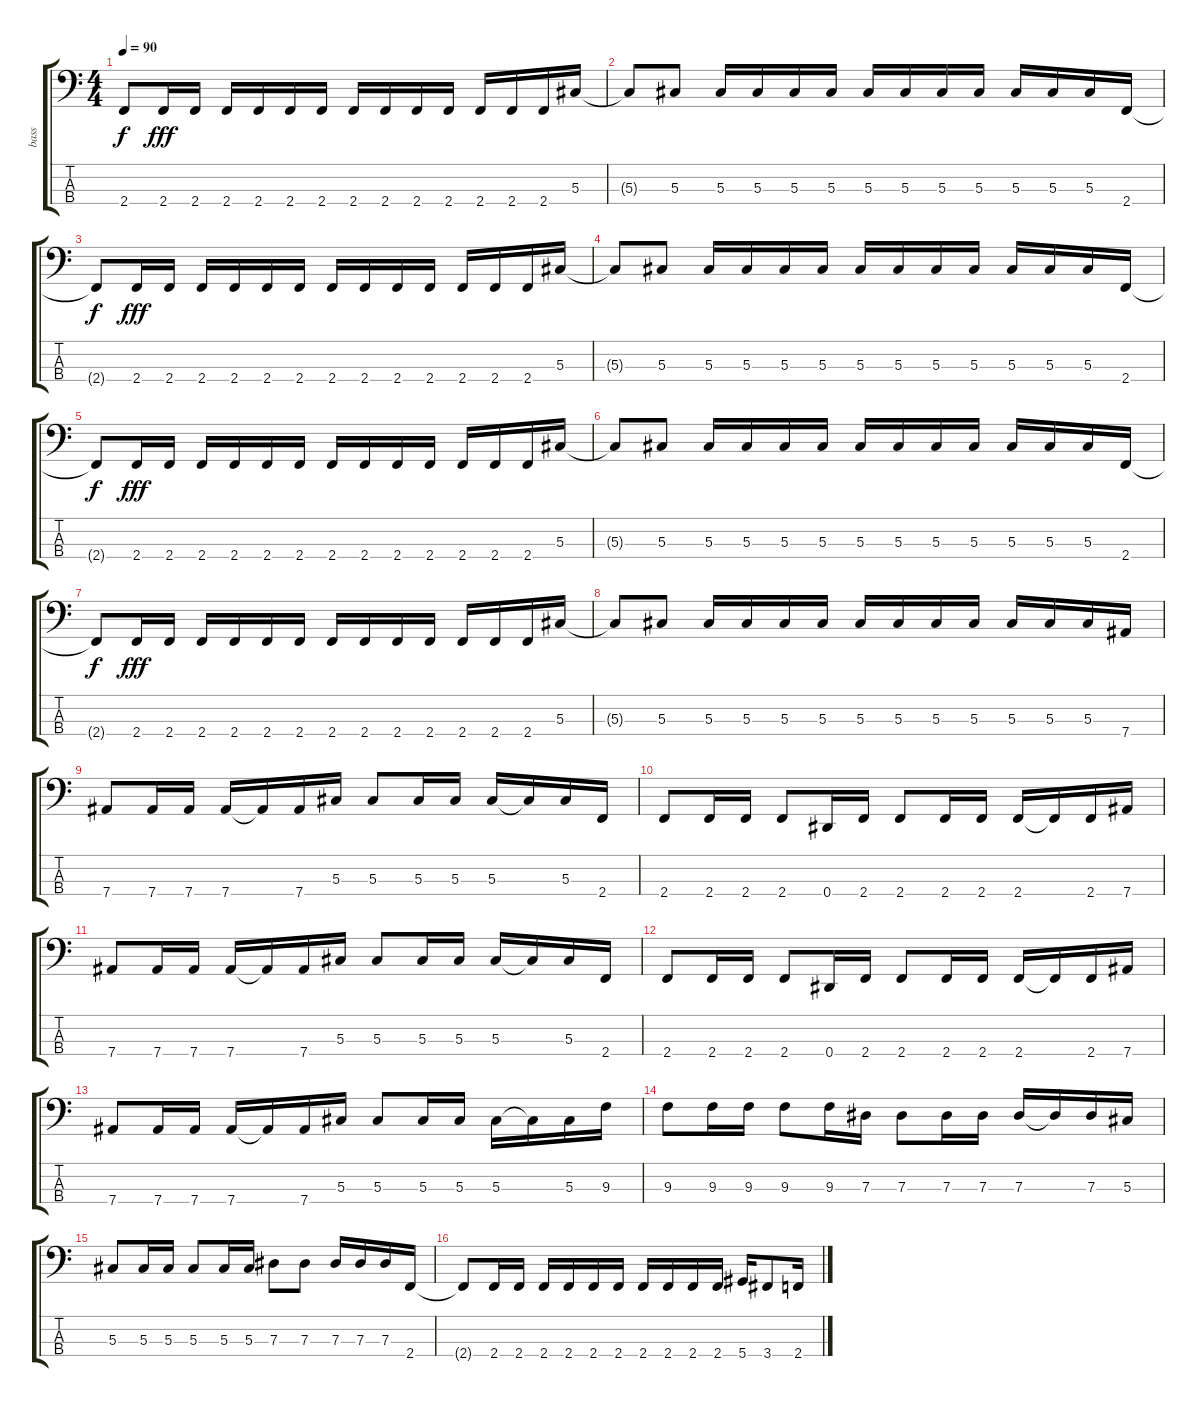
\track ("bass" "bass") {instrument electricbasspick}
\staff {score tabs}
\tuning (Gb2 Db2 Ab1 Eb1) {hide}
\ts (4 4)
\tempo 90
\clef f4
\ks c
2.4{t}.8{dy f} 2.4.16{dy fff} 2.4.16 2.4.16 2.4.16 2.4.16 2.4.16 2.4.16 2.4.16 2.4.16 2.4.16 2.4.16 2.4.16 2.4.16 5.3.16 |
5.3{t}.8 5.3.8 5.3.16 5.3.16 5.3.16 5.3.16 5.3.16 5.3.16 5.3.16 5.3.16 5.3.16 5.3.16 5.3.16 2.4.16 |
2.4{t}.8{dy f} 2.4.16{dy fff} 2.4.16 2.4.16 2.4.16 2.4.16 2.4.16 2.4.16 2.4.16 2.4.16 2.4.16 2.4.16 2.4.16 2.4.16 5.3.16 |
5.3{t}.8 5.3.8 5.3.16 5.3.16 5.3.16 5.3.16 5.3.16 5.3.16 5.3.16 5.3.16 5.3.16 5.3.16 5.3.16 2.4.16 |
2.4{t}.8{dy f} 2.4.16{dy fff} 2.4.16 2.4.16 2.4.16 2.4.16 2.4.16 2.4.16 2.4.16 2.4.16 2.4.16 2.4.16 2.4.16 2.4.16 5.3.16 |
5.3{t}.8 5.3.8 5.3.16 5.3.16 5.3.16 5.3.16 5.3.16 5.3.16 5.3.16 5.3.16 5.3.16 5.3.16 5.3.16 2.4.16 |
2.4{t}.8{dy f} 2.4.16{dy fff} 2.4.16 2.4.16 2.4.16 2.4.16 2.4.16 2.4.16 2.4.16 2.4.16 2.4.16 2.4.16 2.4.16 2.4.16 5.3.16 |
5.3{t}.8 5.3.8 5.3.16 5.3.16 5.3.16 5.3.16 5.3.16 5.3.16 5.3.16 5.3.16 5.3.16 5.3.16 5.3.16 7.4.16 |
7.4.8 7.4.16 7.4.16 7.4.16 7.4{t}.16 7.4.16 5.3.16 5.3.8 5.3.16 5.3.16 5.3.16 5.3{t}.16 5.3.16 2.4.16 |
2.4.8 2.4.16 2.4.16 2.4.8 0.4.16 2.4.16 2.4.8 2.4.16 2.4.16 2.4.16 2.4{t}.16 2.4.16 7.4.16 |
7.4.8 7.4.16 7.4.16 7.4.16 7.4{t}.16 7.4.16 5.3.16 5.3.8 5.3.16 5.3.16 5.3.16 5.3{t}.16 5.3.16 2.4.16 |
2.4.8 2.4.16 2.4.16 2.4.8 0.4.16 2.4.16 2.4.8 2.4.16 2.4.16 2.4.16 2.4{t}.16 2.4.16 7.4.16 |
7.4.8 7.4.16 7.4.16 7.4.16 7.4{t}.16 7.4.16 5.3.16 5.3.8 5.3.16 5.3.16 5.3.16 5.3{t}.16 5.3.16 9.3.16 |
9.3.8 9.3.16 9.3.16 9.3.8 9.3.16 7.3.16 7.3.8 7.3.16 7.3.16 7.3.16 7.3{t}.16 7.3.16 5.3.16 |
5.3.8 5.3.16 5.3.16 5.3.8 5.3.16 5.3.16 7.3.8 7.3.8 7.3.16 7.3.16 7.3.16 2.4.16 |
2.4{t}.8 2.4.16 2.4.16 2.4.16 2.4.16 2.4.16 2.4.16 2.4.16 2.4.16 2.4.16 2.4.16 5.4.16 3.4.8 2.4.16
